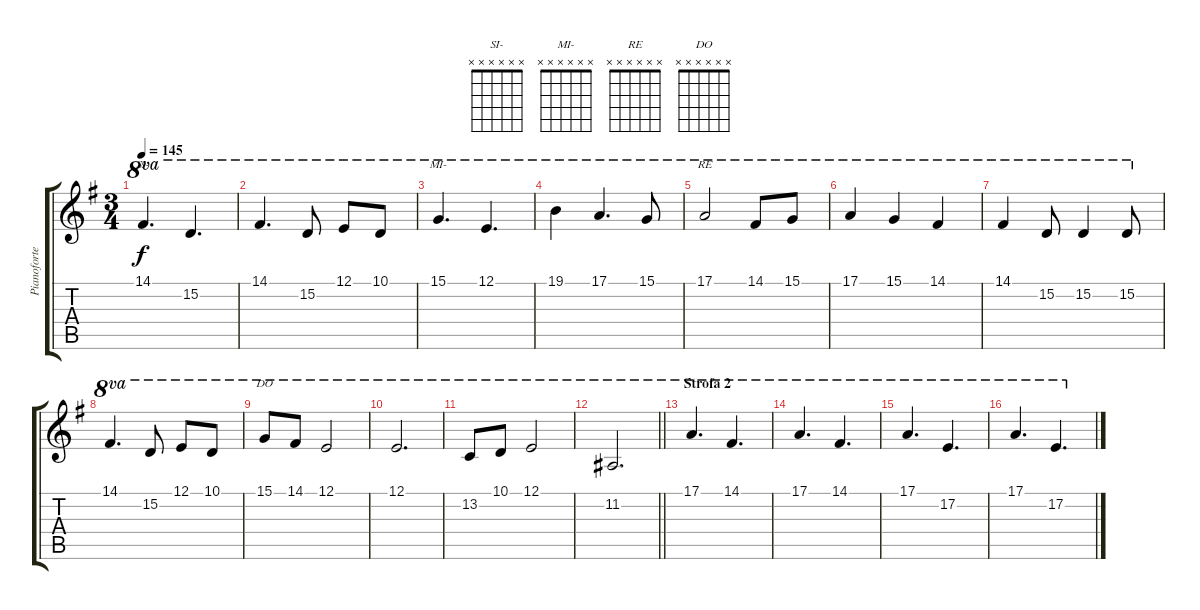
\track ("Pianoforte" "Pianoforte") {instrument acousticgrandpiano}
\staff {score tabs}
\tuning (E4 B3 G3 D3 A2 E2) {hide}
\chord ("SI-" x x x x x x)
\chord ("MI-" x x x x x x)
\chord ("RE" x x x x x x)
\chord ("DO" x x x x x x)
\ts (3 4)
\tempo 145
\clef g2
\ks g
14.1.4{d ch "SI-" ot 8va dy f} 15.2.4{d ot 8va} |
14.1.4{d ot 8va} 15.2.8{ot 8va} 12.1.8{ot 8va} 10.1.8{ot 8va} |
15.1.4{d ch "MI-" ot 8va} 12.1.4{d ot 8va} |
19.1.4{ot 8va} 17.1.4{d ot 8va} 15.1.8{ot 8va} |
17.1.2{ch "RE" ot 8va} 14.1.8{ot 8va} 15.1.8{ot 8va} |
17.1.4{ot 8va} 15.1.4{ot 8va} 14.1.4{ot 8va} |
14.1.4{ot 8va} 15.2.8{ot 8va} 15.2.4{ot 8va} 15.2.8{ot 8va} |
14.1.4{d ot 8va} 15.2.8{ot 8va} 12.1.8{ot 8va} 10.1.8{ot 8va} |
15.1.8{ch "DO" ot 8va} 14.1.8{ot 8va} 12.1.2{ot 8va} |
12.1.2{d ot 8va} |
13.2.8{ot 8va} 10.1.8{ot 8va} 12.1.2{ot 8va} |
\barLineRight lightlight
11.2.2{d ot 8va} |
\section ("" "Strofa 2")
17.1.4{d ot 8va} 14.1.4{d ot 8va} |
17.1.4{d ot 8va} 14.1.4{d ot 8va} |
17.1.4{d ot 8va} 17.2.4{d ot 8va} |
17.1.4{d ot 8va} 17.2.4{d ot 8va}
